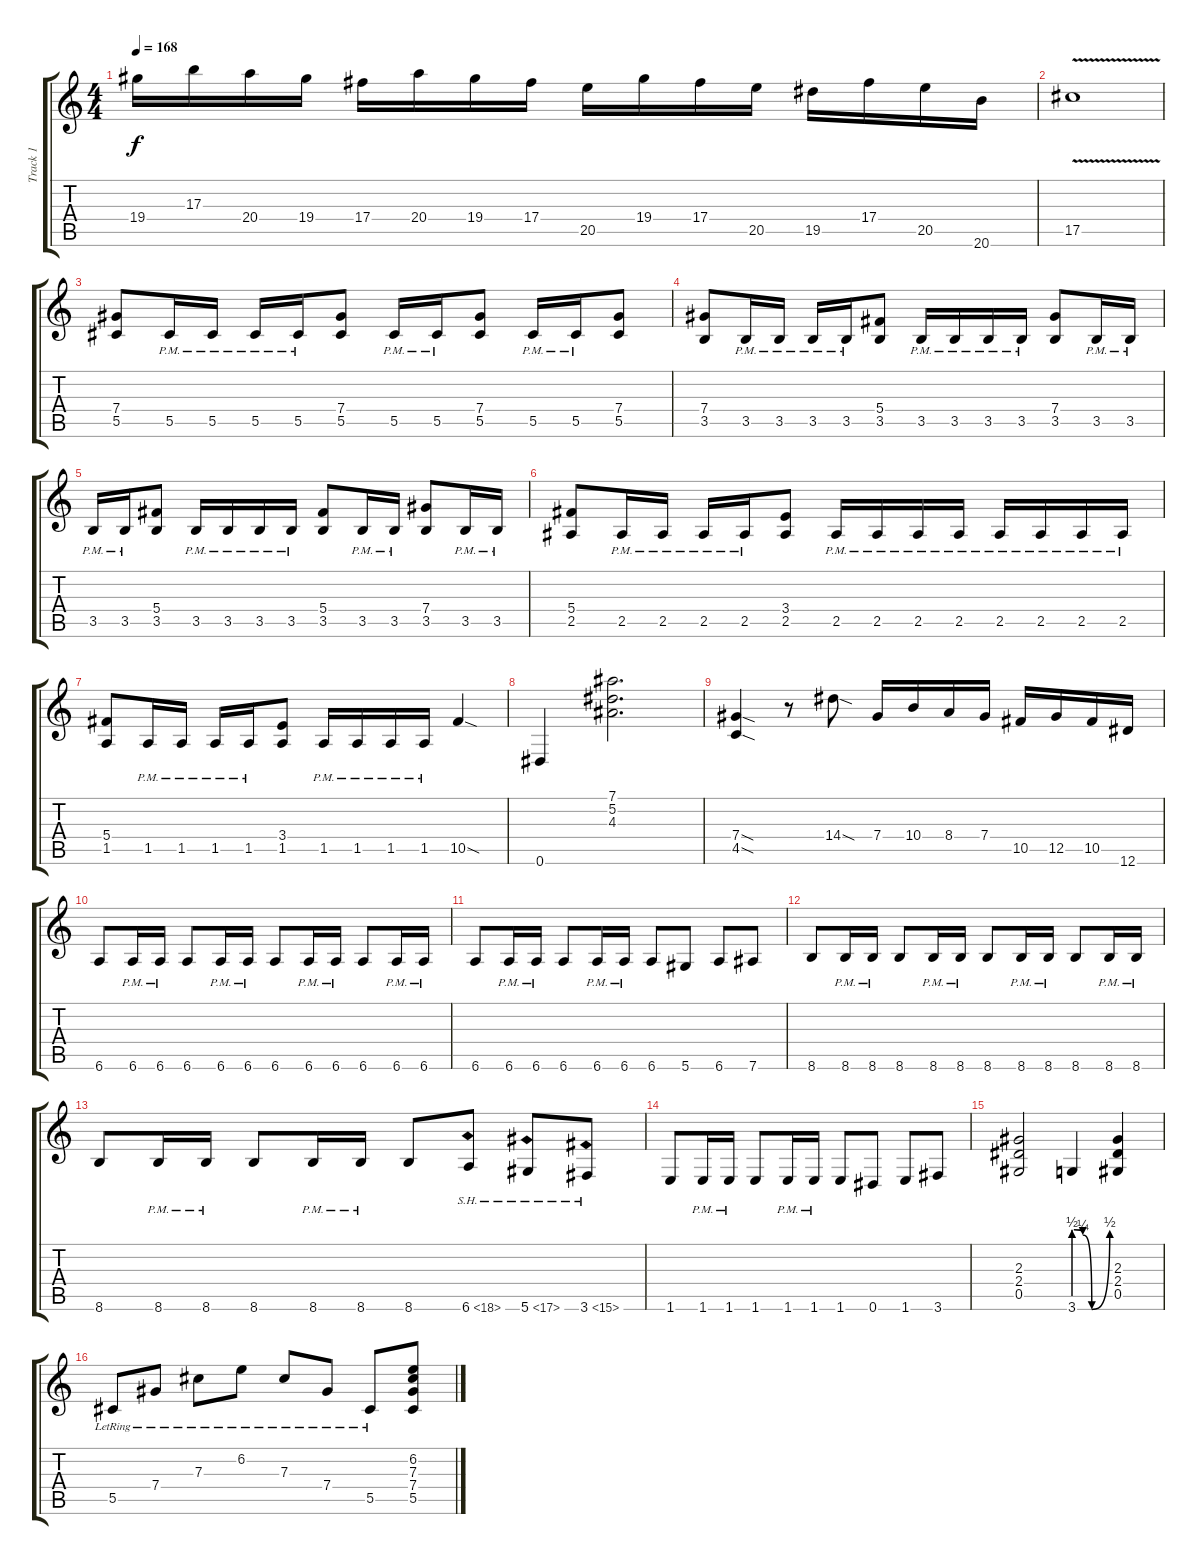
\track ("Track 1" "Track 1") {instrument overdrivenguitar}
\staff {score tabs}
\tuning (Eb4 Bb3 Gb3 Db3 Ab2 Eb2) {hide}
\ts (4 4)
\tempo 168
\clef g2
\ks c
19.4.16{dy f} 17.3.16 20.4.16 19.4.16 17.4.16 20.4.16 19.4.16 17.4.16 20.5.16 19.4.16 17.4.16 20.5.16 19.5.16 17.4.16 20.5.16 20.6.16 |
17.5{v}.1 |
(7.4 5.5).8 5.5{pm}.16 5.5{pm}.16 5.5{pm}.16 5.5{pm}.16 (7.4 5.5).8 5.5{pm}.16 5.5{pm}.16 (7.4 5.5).8 5.5{pm}.16 5.5{pm}.16 (7.4 5.5).8 |
(7.4 3.5).8 3.5{pm}.16 3.5{pm}.16 3.5{pm}.16 3.5{pm}.16 (5.4 3.5).8 3.5{pm}.16 3.5{pm}.16 3.5{pm}.16 3.5{pm}.16 (7.4 3.5).8 3.5{pm}.16 3.5{pm}.16 |
3.5{pm}.16 3.5{pm}.16 (5.4 3.5).8 3.5{pm}.16 3.5{pm}.16 3.5{pm}.16 3.5{pm}.16 (5.4 3.5).8 3.5{pm}.16 3.5{pm}.16 (7.4 3.5).8 3.5{pm}.16 3.5{pm}.16 |
(5.4 2.5).8 2.5{pm}.16 2.5{pm}.16 2.5{pm}.16 2.5{pm}.16 (3.4 2.5).8 2.5{pm}.16 2.5{pm}.16 2.5{pm}.16 2.5{pm}.16 2.5{pm}.16 2.5{pm}.16 2.5{pm}.16 2.5{pm}.16 |
(5.4 1.5).8 1.5{pm}.16 1.5{pm}.16 1.5{pm}.16 1.5{pm}.16 (3.4 1.5).8 1.5{pm}.16 1.5{pm}.16 1.5{pm}.16 1.5{pm}.16 10.5{sod}.4 |
0.6.4 (7.1 5.2 4.3).2{d} |
(7.4{sod} 4.5{sod}).4 r.8 14.4{sod}.8 7.4.16 10.4.16 8.4.16 7.4.16 10.5.16 12.5.16 10.5.16 12.6.16 |
6.6.8 6.6{pm}.16 6.6{pm}.16 6.6.8 6.6{pm}.16 6.6{pm}.16 6.6.8 6.6{pm}.16 6.6{pm}.16 6.6.8 6.6{pm}.16 6.6{pm}.16 |
6.6.8 6.6{pm}.16 6.6{pm}.16 6.6.8 6.6{pm}.16 6.6{pm}.16 6.6.8 5.6.8 6.6.8 7.6.8 |
8.6.8 8.6{pm}.16 8.6{pm}.16 8.6.8 8.6{pm}.16 8.6{pm}.16 8.6.8 8.6{pm}.16 8.6{pm}.16 8.6.8 8.6{pm}.16 8.6{pm}.16 |
8.6.8 8.6{pm}.16 8.6{pm}.16 8.6.8 8.6{pm}.16 8.6{pm}.16 8.6.8 6.6{sh 12}.8 5.6{sh 12}.8 3.6{sh 12}.8 |
1.6.8 1.6{pm}.16 1.6{pm}.16 1.6.8 1.6{pm}.16 1.6{pm}.16 1.6.8 0.6.8 1.6.8 3.6.8 |
(2.3 2.4 0.5).2 3.6{be (custom 0 2 15 1 30 0 60 2)}.4 (2.3 2.4 0.5).4 |
5.5{lr}.8 7.4{lr}.8 7.3{lr}.8 6.2{lr}.8 7.3{lr}.8 7.4{lr}.8 5.5{lr}.8 (6.2 7.3 7.4 5.5).8
